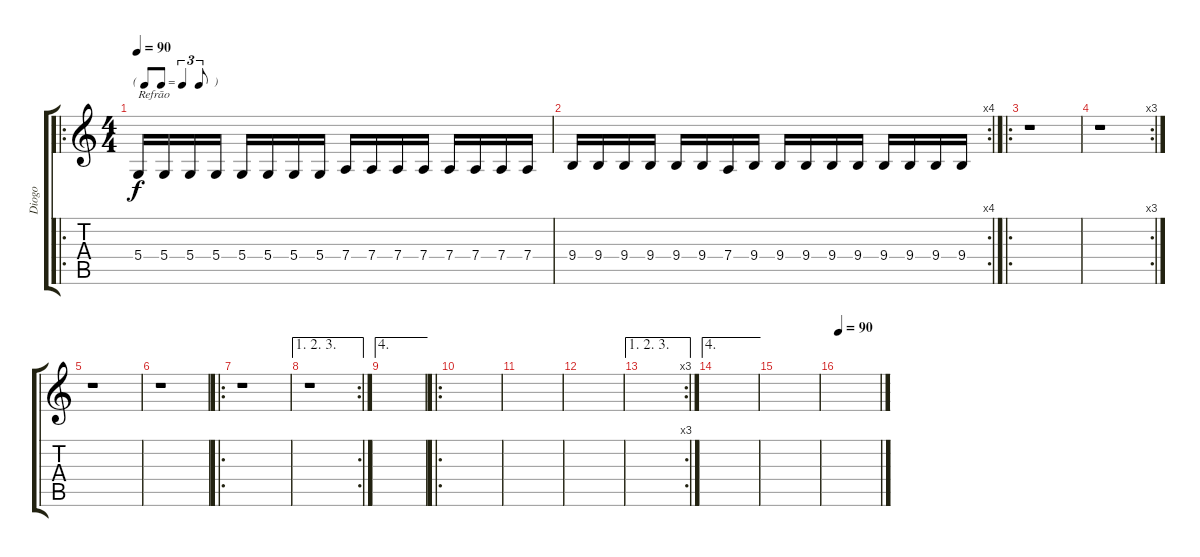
\track ("Diogo" "Diogo") {instrument englishhorn}
\staff {score tabs}
\tuning (E4 B3 G3 D3 A2 E2) {hide}
\ro
\ts (4 4)
\tf triplet8th
\tempo 90
\clef g2
\ks c
5.4.16{txt "Refrão" dy f} 5.4.16 5.4.16 5.4.16 5.4.16 5.4.16 5.4.16 5.4.16 7.4.16 7.4.16 7.4.16 7.4.16 7.4.16 7.4.16 7.4.16 7.4.16 |
\rc 4
9.4.16 9.4.16 9.4.16 9.4.16 9.4.16 9.4.16 7.4.16 9.4.16 9.4.16 9.4.16 9.4.16 9.4.16 9.4.16 9.4.16 9.4.16 9.4.16 |
\ro
r.1 |
\rc 3
r.1 |
r.1 |
r.1 |
\ro
r.1 |
\ae (1 2 3)
\rc 2
r.1 |
\ae 4
|
\ro
|
|
|
\ae (1 2 3)
\rc 3
|
\ae 4
|
|
\tempo 90
